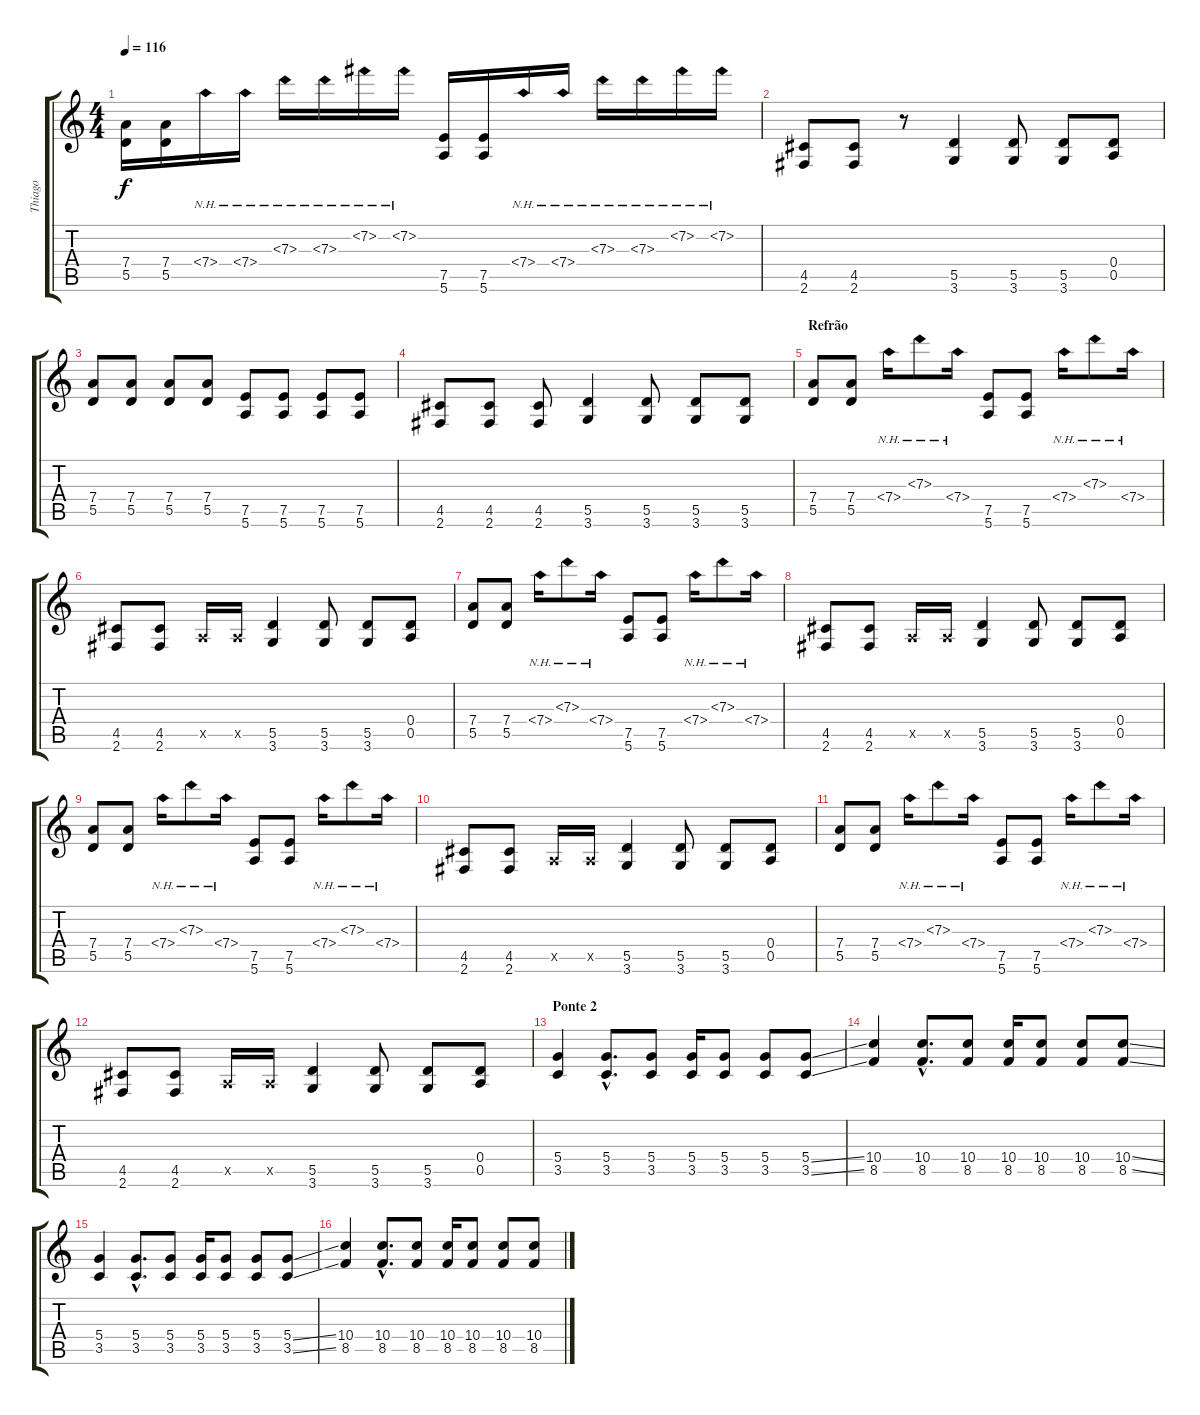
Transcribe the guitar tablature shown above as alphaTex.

\track ("Thiago" "Thiago") {instrument distortionguitar}
\staff {score tabs}
\tuning (E4 B3 G3 D3 A2 E2) {hide}
\ts (4 4)
\tempo 116
\clef g2
\ks c
(7.4 5.5).16{dy f} (7.4 5.5).16 7.4{nh}.16 7.4{nh}.16 7.3{nh}.16 7.3{nh}.16 7.2{nh}.16 7.2{nh}.16 (7.5 5.6).16 (7.5 5.6).16 7.4{nh}.16 7.4{nh}.16 7.3{nh}.16 7.3{nh}.16 7.2{nh}.16 7.2{nh}.16 |
(4.5 2.6).8 (4.5 2.6).8 r.8 (5.5 3.6).4 (5.5 3.6).8 (5.5 3.6).8 (0.4 0.5).8 |
(7.4 5.5).8 (7.4 5.5).8 (7.4 5.5).8 (7.4 5.5).8 (7.5 5.6).8 (7.5 5.6).8 (7.5 5.6).8 (7.5 5.6).8 |
(4.5 2.6).8 (4.5 2.6).8 (4.5 2.6).8 (5.5 3.6).4 (5.5 3.6).8 (5.5 3.6).8 (5.5 3.6).8 |
\section ("" "Refrão")
(7.4 5.5).8 (7.4 5.5).8 7.4{nh}.16 7.3{nh}.8 7.4{nh}.16 (7.5 5.6).8 (7.5 5.6).8 7.4{nh}.16 7.3{nh}.8 7.4{nh}.16 |
(4.5 2.6).8 (4.5 2.6).8 0.5{x}.16 0.5{x}.16 (5.5 3.6).4 (5.5 3.6).8 (5.5 3.6).8 (0.4 0.5).8 |
(7.4 5.5).8 (7.4 5.5).8 7.4{nh}.16 7.3{nh}.8 7.4{nh}.16 (7.5 5.6).8 (7.5 5.6).8 7.4{nh}.16 7.3{nh}.8 7.4{nh}.16 |
(4.5 2.6).8 (4.5 2.6).8 0.5{x}.16 0.5{x}.16 (5.5 3.6).4 (5.5 3.6).8 (5.5 3.6).8 (0.4 0.5).8 |
(7.4 5.5).8 (7.4 5.5).8 7.4{nh}.16 7.3{nh}.8 7.4{nh}.16 (7.5 5.6).8 (7.5 5.6).8 7.4{nh}.16 7.3{nh}.8 7.4{nh}.16 |
(4.5 2.6).8 (4.5 2.6).8 0.5{x}.16 0.5{x}.16 (5.5 3.6).4 (5.5 3.6).8 (5.5 3.6).8 (0.4 0.5).8 |
(7.4 5.5).8 (7.4 5.5).8 7.4{nh}.16 7.3{nh}.8 7.4{nh}.16 (7.5 5.6).8 (7.5 5.6).8 7.4{nh}.16 7.3{nh}.8 7.4{nh}.16 |
(4.5 2.6).8 (4.5 2.6).8 0.5{x}.16 0.5{x}.16 (5.5 3.6).4 (5.5 3.6).8 (5.5 3.6).8 (0.4 0.5).8 |
\section ("" "Ponte 2")
(5.4 3.5).4 (5.4{hac} 3.5{hac}).8{d} (5.4 3.5).8 (5.4 3.5).16 (5.4 3.5).8 (5.4 3.5).8 (5.4{ss} 3.5{ss}).8 |
(10.4 8.5).4 (10.4{hac} 8.5{hac}).8{d} (10.4 8.5).8 (10.4 8.5).16 (10.4 8.5).8 (10.4 8.5).8 (10.4{ss} 8.5{ss}).8 |
(5.4 3.5).4 (5.4{hac} 3.5{hac}).8{d} (5.4 3.5).8 (5.4 3.5).16 (5.4 3.5).8 (5.4 3.5).8 (5.4{ss} 3.5{ss}).8 |
(10.4 8.5).4 (10.4{hac} 8.5{hac}).8{d} (10.4 8.5).8 (10.4 8.5).16 (10.4 8.5).8 (10.4 8.5).8 (10.4{ss} 8.5{ss}).8
